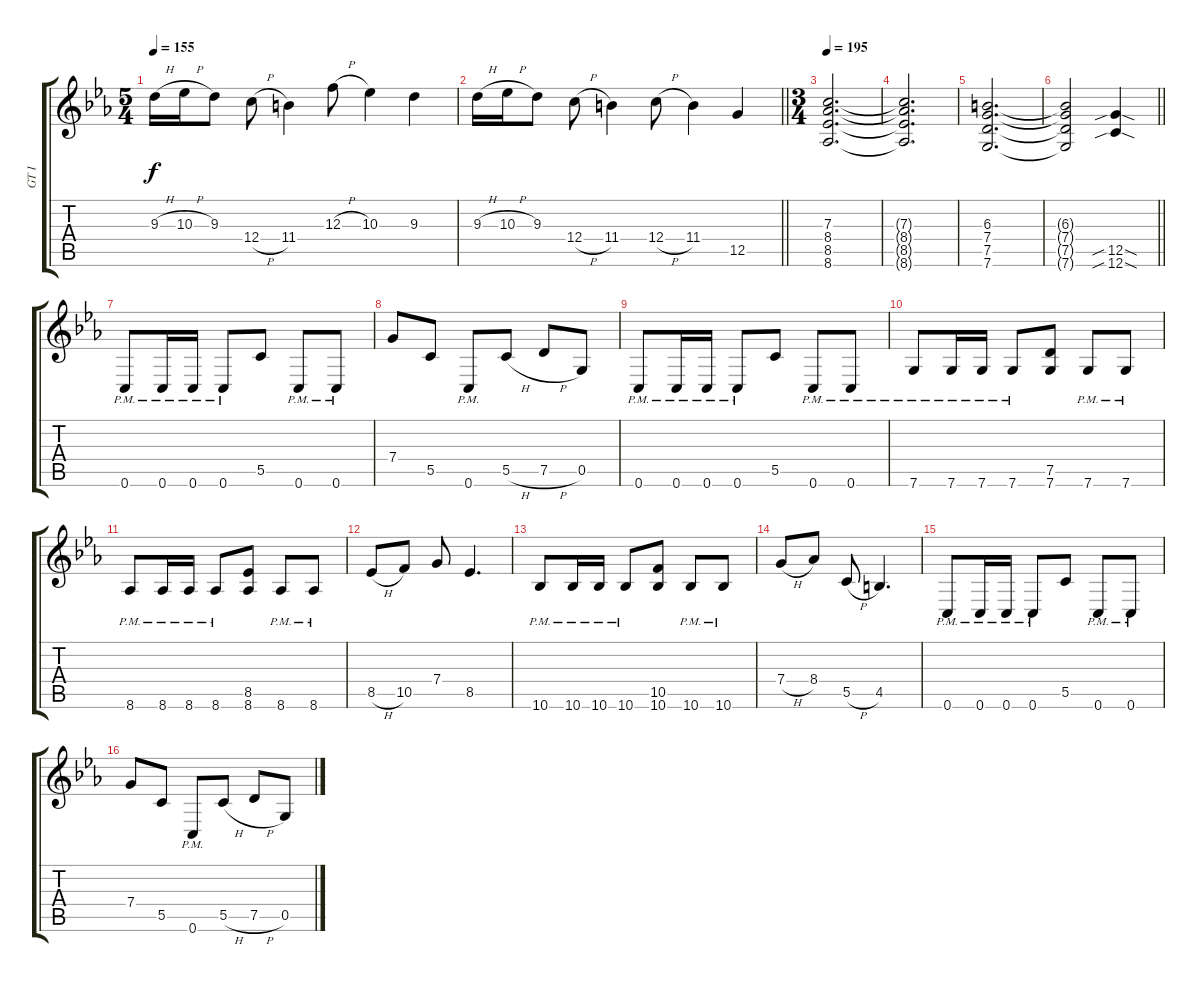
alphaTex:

\track ("GT I" "GT I") {instrument overdrivenguitar}
\staff {score tabs}
\tuning (D4 A3 F3 C3 G2 C2) {hide}
\ts (5 4)
\tempo 155
\clef g2
\ks cminor
9.3{h}.16{dy f} 10.3{h}.16 9.3.8 12.4{h}.8 11.4.4 12.3{h}.8 10.3.4 9.3.4 |
\barLineRight lightlight
9.3{h}.16 10.3{h}.16 9.3.8 12.4{h}.8 11.4.4 12.4{h}.8 11.4.4 12.5.4 |
\ts (3 4)
\section ("" "")
\tempo 195
(7.3 8.4 8.5 8.6).2{d} |
(7.3{t} 8.4{t} 8.5{t} 8.6{t}).2{d} |
(6.3 7.4 7.5 7.6).2{d} |
\barLineRight lightlight
(6.3{t} 7.4{t} 7.5{t} 7.6{t}).2 (12.5{sib sod} 12.6{sib sod}).4 |
\section ("" "")
0.6{pm}.8 0.6{pm}.16 0.6{pm}.16 0.6{pm}.8 5.5.8 0.6{pm}.8 0.6{pm}.8 |
7.4.8 5.5.8 0.6{pm}.8 5.5{h}.8 7.5{h}.8 0.5.8 |
0.6{pm}.8 0.6{pm}.16 0.6{pm}.16 0.6{pm}.8 5.5.8 0.6{pm}.8 0.6{pm}.8 |
7.6{pm}.8 7.6{pm}.16 7.6{pm}.16 7.6{pm}.8 (7.5 7.6).8 7.6{pm}.8 7.6{pm}.8 |
8.6{pm}.8 8.6{pm}.16 8.6{pm}.16 8.6{pm}.8 (8.5 8.6).8 8.6{pm}.8 8.6{pm}.8 |
8.5{h}.8 10.5.8 7.4.8 8.5.4{d} |
10.6{pm}.8 10.6{pm}.16 10.6{pm}.16 10.6{pm}.8 (10.5 10.6).8 10.6{pm}.8 10.6{pm}.8 |
7.4{h}.8 8.4.8 5.5{h}.8 4.5.4{d} |
0.6{pm}.8 0.6{pm}.16 0.6{pm}.16 0.6{pm}.8 5.5.8 0.6{pm}.8 0.6{pm}.8 |
7.4.8 5.5.8 0.6{pm}.8 5.5{h}.8 7.5{h}.8 0.5.8
